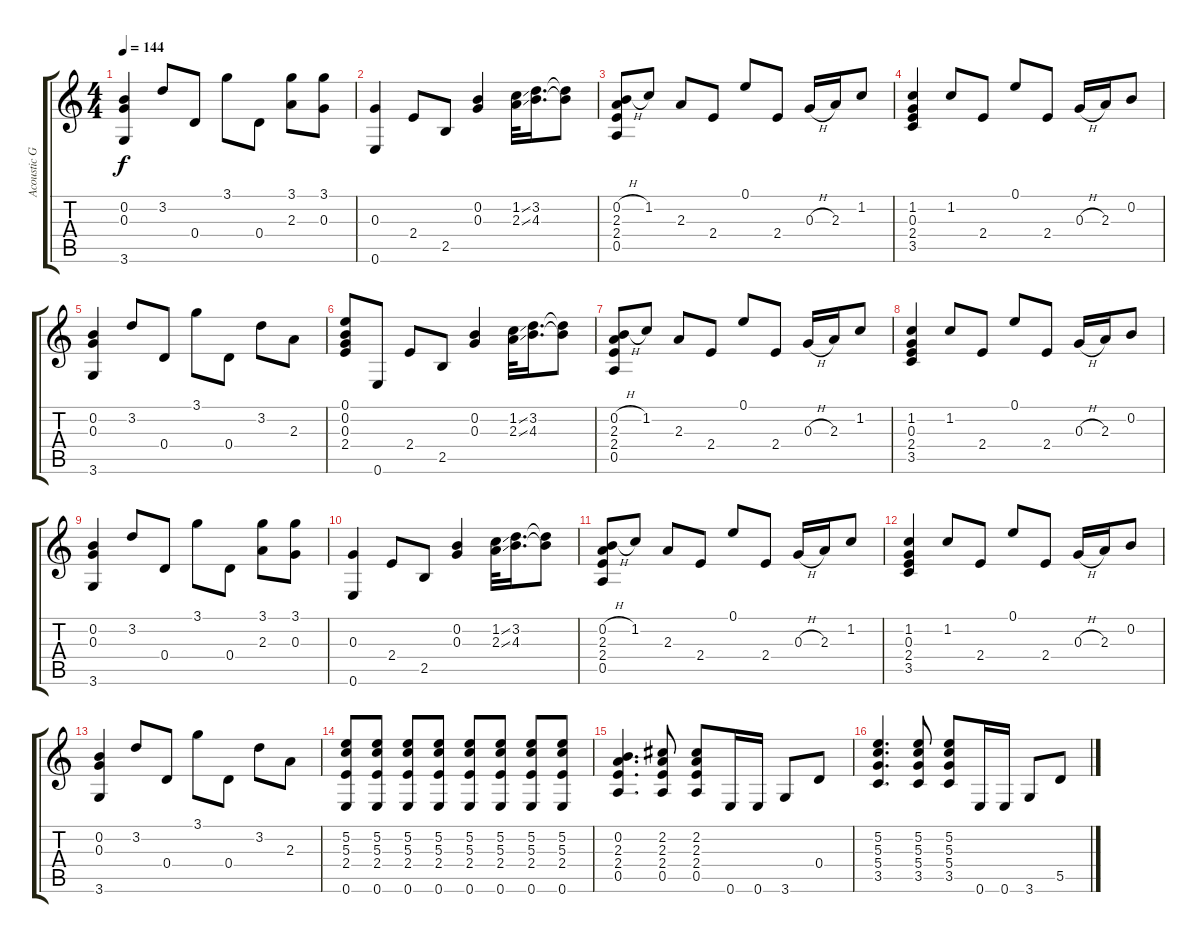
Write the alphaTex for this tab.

\track ("Acoustic Guitar" "Acoustic G") {instrument acousticguitarsteel}
\staff {score tabs}
\tuning (E4 B3 G3 D3 A2 E2) {hide}
\ts (4 4)
\tempo 144
\clef g2
\ks c
(0.2 0.3 3.6).4{dy f} 3.2.8 0.4.8 3.1.8 0.4.8 (3.1 2.3).8 (3.1 0.3).8 |
(0.3 0.6).4 2.4.8 2.5.8 (0.2 0.3).4 (1.2{ss} 2.3{ss}).32 (3.2 4.3).16{d} (3.2{t} 4.3{t}).8 |
(0.2{h} 2.3 2.4 0.5).8 1.2.8 2.3.8 2.4.8 0.1.8 2.4.8 0.3{h}.16 2.3.16 1.2.8 |
(1.2 0.3 2.4 3.5).4 1.2.8 2.4.8 0.1.8 2.4.8 0.3{h}.16 2.3.16 0.2.8 |
(0.2 0.3 3.6).4 3.2.8 0.4.8 3.1.8 0.4.8 3.2.8 2.3.8 |
(0.1 0.2 0.3 2.4).8 0.6.8 2.4.8 2.5.8 (0.2 0.3).4 (1.2{ss} 2.3{ss}).32 (3.2 4.3).16{d} (3.2{t} 4.3{t}).8 |
(0.2{h} 2.3 2.4 0.5).8 1.2.8 2.3.8 2.4.8 0.1.8 2.4.8 0.3{h}.16 2.3.16 1.2.8 |
(1.2 0.3 2.4 3.5).4 1.2.8 2.4.8 0.1.8 2.4.8 0.3{h}.16 2.3.16 0.2.8 |
(0.2 0.3 3.6).4 3.2.8 0.4.8 3.1.8 0.4.8 (3.1 2.3).8 (3.1 0.3).8 |
(0.3 0.6).4 2.4.8 2.5.8 (0.2 0.3).4 (1.2{ss} 2.3{ss}).32 (3.2 4.3).16{d} (3.2{t} 4.3{t}).8 |
(0.2{h} 2.3 2.4 0.5).8 1.2.8 2.3.8 2.4.8 0.1.8 2.4.8 0.3{h}.16 2.3.16 1.2.8 |
(1.2 0.3 2.4 3.5).4 1.2.8 2.4.8 0.1.8 2.4.8 0.3{h}.16 2.3.16 0.2.8 |
(0.2 0.3 3.6).4 3.2.8 0.4.8 3.1.8 0.4.8 3.2.8 2.3.8 |
(5.2 5.3 2.4 0.6).8 (5.2 5.3 2.4 0.6).8 (5.2 5.3 2.4 0.6).8 (5.2 5.3 2.4 0.6).8 (5.2 5.3 2.4 0.6).8 (5.2 5.3 2.4 0.6).8 (5.2 5.3 2.4 0.6).8 (5.2 5.3 2.4 0.6).8 |
(0.2 2.3 2.4 0.5).4{d} (2.2 2.3 2.4 0.5).8 (2.2 2.3 2.4 0.5).8 0.6.16 0.6.16 3.6.8 0.4.8 |
(5.2 5.3 5.4 3.5).4{d} (5.2 5.3 5.4 3.5).8 (5.2 5.3 5.4 3.5).8 0.6.16 0.6.16 3.6.8 5.5.8
